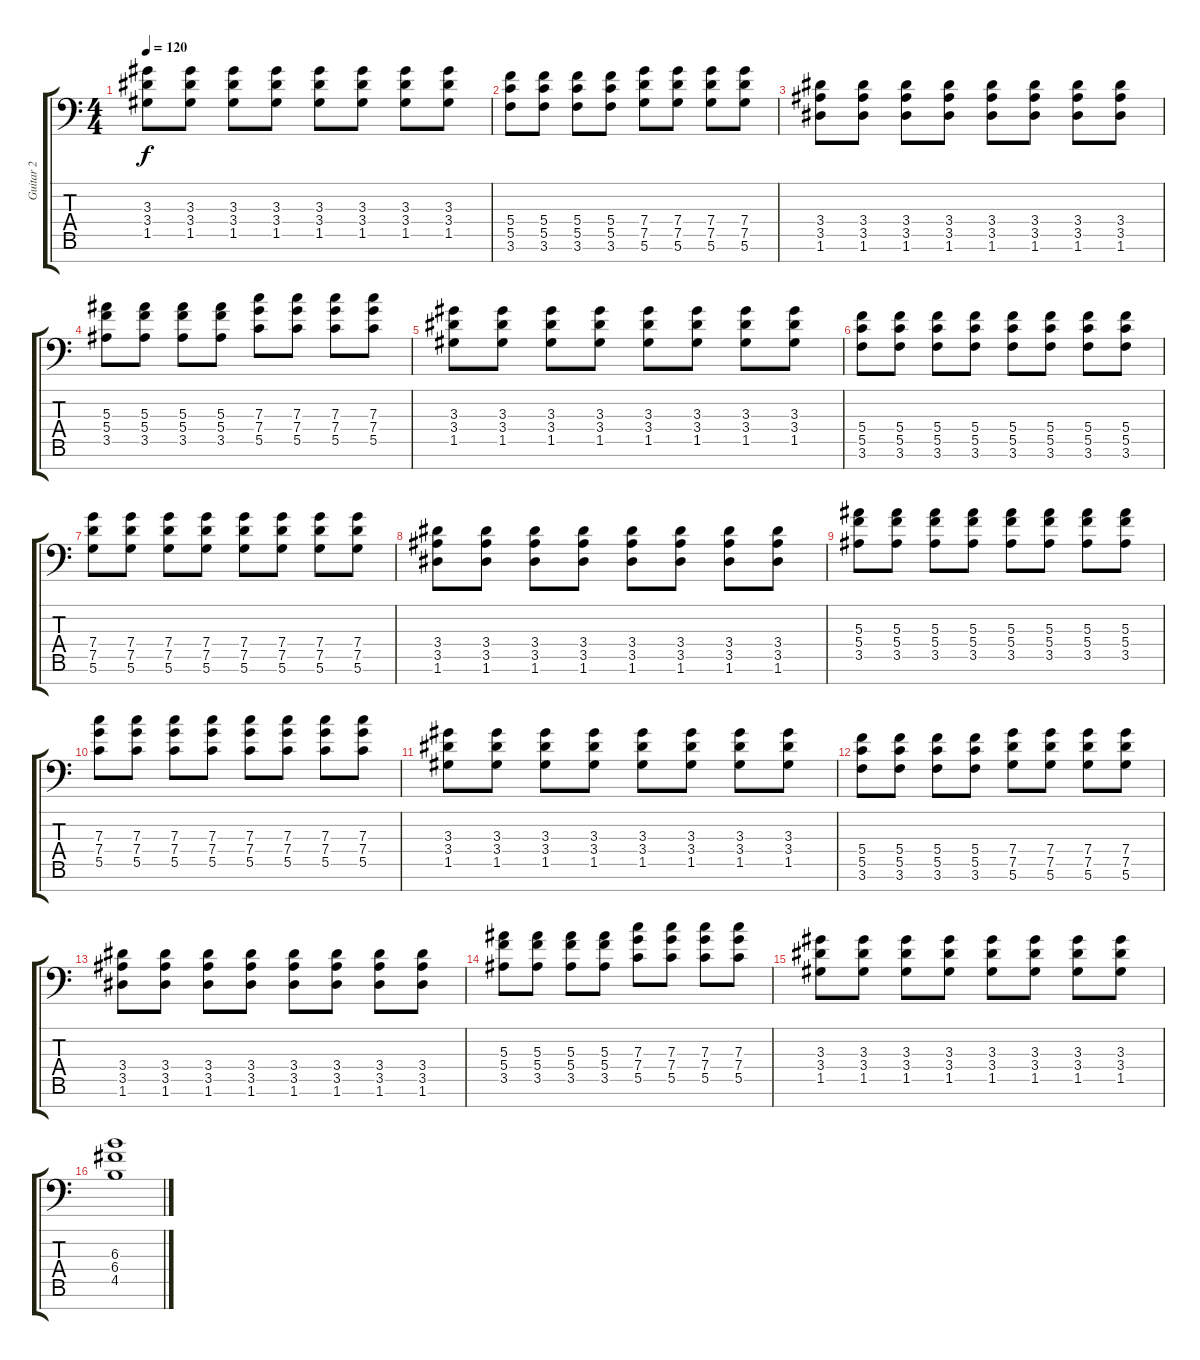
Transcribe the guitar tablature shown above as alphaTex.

\track ("Guitar 2" "Guitar 2") {instrument distortionguitar}
\staff {score tabs}
\tuning (D4 A3 F3 C3 G2 D2 G1) {hide}
\ts (4 4)
\tempo 120
\clef f4
\ks c
(3.3 3.4 1.5).8{dy f} (3.3 3.4 1.5).8 (3.3 3.4 1.5).8 (3.3 3.4 1.5).8 (3.3 3.4 1.5).8 (3.3 3.4 1.5).8 (3.3 3.4 1.5).8 (3.3 3.4 1.5).8 |
(5.4 5.5 3.6).8 (5.4 5.5 3.6).8 (5.4 5.5 3.6).8 (5.4 5.5 3.6).8 (7.4 7.5 5.6).8 (7.4 7.5 5.6).8 (7.4 7.5 5.6).8 (7.4 7.5 5.6).8 |
(3.4 3.5 1.6).8 (3.4 3.5 1.6).8 (3.4 3.5 1.6).8 (3.4 3.5 1.6).8 (3.4 3.5 1.6).8 (3.4 3.5 1.6).8 (3.4 3.5 1.6).8 (3.4 3.5 1.6).8 |
(5.3 5.4 3.5).8 (5.3 5.4 3.5).8 (5.3 5.4 3.5).8 (5.3 5.4 3.5).8 (7.3 7.4 5.5).8 (7.3 7.4 5.5).8 (7.3 7.4 5.5).8 (7.3 7.4 5.5).8 |
(3.3 3.4 1.5).8 (3.3 3.4 1.5).8 (3.3 3.4 1.5).8 (3.3 3.4 1.5).8 (3.3 3.4 1.5).8 (3.3 3.4 1.5).8 (3.3 3.4 1.5).8 (3.3 3.4 1.5).8 |
(5.4 5.5 3.6).8{volume 10} (5.4 5.5 3.6).8 (5.4 5.5 3.6).8 (5.4 5.5 3.6).8 (5.4 5.5 3.6).8 (5.4 5.5 3.6).8 (5.4 5.5 3.6).8 (5.4 5.5 3.6).8 |
(7.4 7.5 5.6).8 (7.4 7.5 5.6).8 (7.4 7.5 5.6).8 (7.4 7.5 5.6).8 (7.4 7.5 5.6).8 (7.4 7.5 5.6).8 (7.4 7.5 5.6).8 (7.4 7.5 5.6).8 |
(3.4 3.5 1.6).8 (3.4 3.5 1.6).8 (3.4 3.5 1.6).8 (3.4 3.5 1.6).8 (3.4 3.5 1.6).8 (3.4 3.5 1.6).8 (3.4 3.5 1.6).8 (3.4 3.5 1.6).8 |
(5.3 5.4 3.5).8 (5.3 5.4 3.5).8 (5.3 5.4 3.5).8 (5.3 5.4 3.5).8 (5.3 5.4 3.5).8 (5.3 5.4 3.5).8 (5.3 5.4 3.5).8 (5.3 5.4 3.5).8 |
(7.3 7.4 5.5).8 (7.3 7.4 5.5).8 (7.3 7.4 5.5).8 (7.3 7.4 5.5).8 (7.3 7.4 5.5).8 (7.3 7.4 5.5).8 (7.3 7.4 5.5).8 (7.3 7.4 5.5).8 |
(3.3 3.4 1.5).8 (3.3 3.4 1.5).8 (3.3 3.4 1.5).8 (3.3 3.4 1.5).8 (3.3 3.4 1.5).8 (3.3 3.4 1.5).8 (3.3 3.4 1.5).8 (3.3 3.4 1.5).8 |
(5.4 5.5 3.6).8 (5.4 5.5 3.6).8 (5.4 5.5 3.6).8 (5.4 5.5 3.6).8 (7.4 7.5 5.6).8 (7.4 7.5 5.6).8 (7.4 7.5 5.6).8 (7.4 7.5 5.6).8 |
(3.4 3.5 1.6).8 (3.4 3.5 1.6).8 (3.4 3.5 1.6).8 (3.4 3.5 1.6).8 (3.4 3.5 1.6).8 (3.4 3.5 1.6).8 (3.4 3.5 1.6).8 (3.4 3.5 1.6).8 |
(5.3 5.4 3.5).8 (5.3 5.4 3.5).8 (5.3 5.4 3.5).8 (5.3 5.4 3.5).8 (7.3 7.4 5.5).8 (7.3 7.4 5.5).8 (7.3 7.4 5.5).8 (7.3 7.4 5.5).8 |
(3.3 3.4 1.5).8 (3.3 3.4 1.5).8 (3.3 3.4 1.5).8 (3.3 3.4 1.5).8 (3.3 3.4 1.5).8 (3.3 3.4 1.5).8 (3.3 3.4 1.5).8 (3.3 3.4 1.5).8 |
(6.3 6.4 4.5).1{volume 13}
